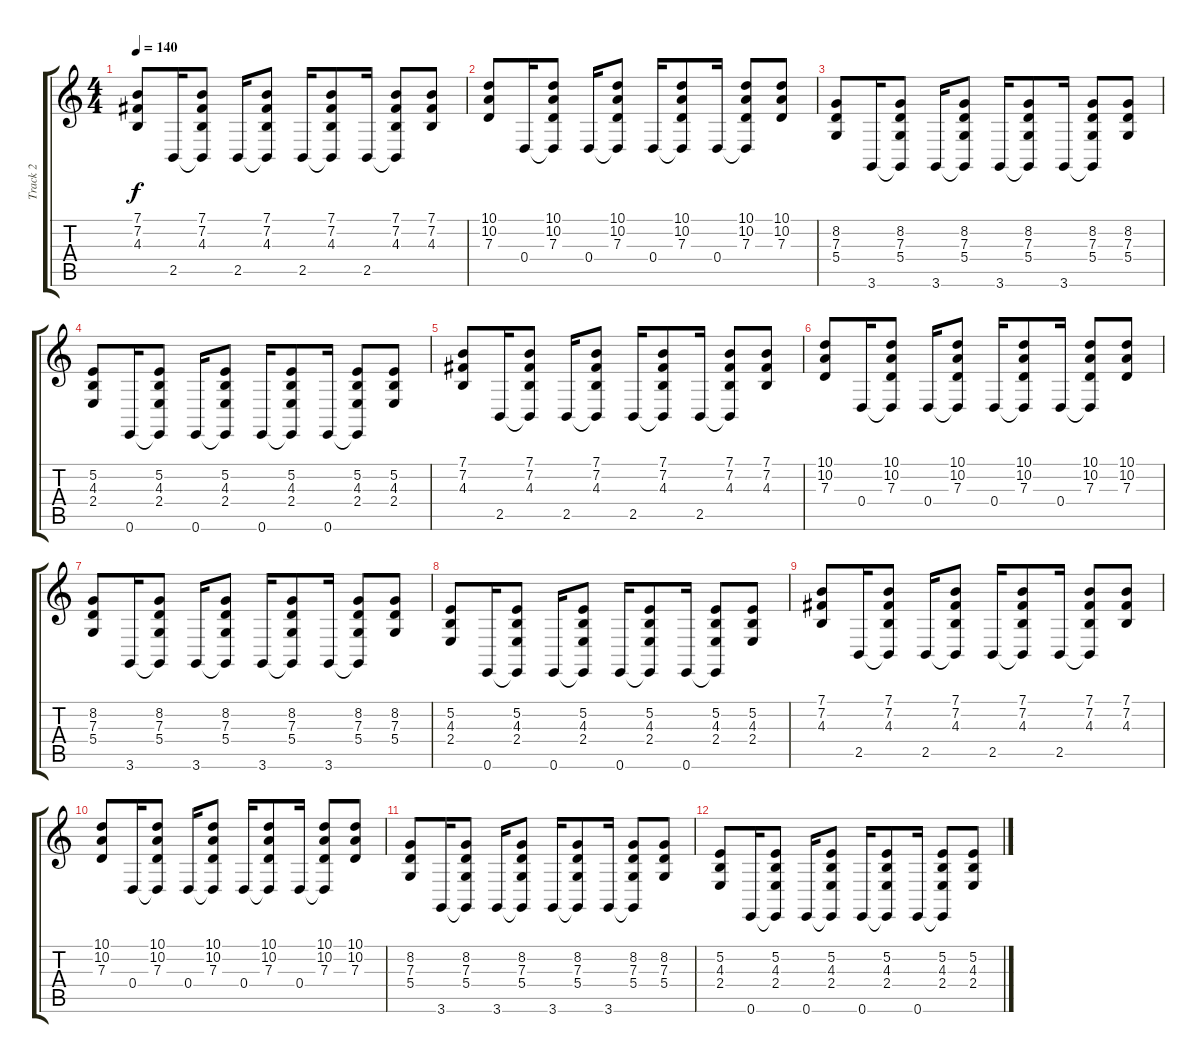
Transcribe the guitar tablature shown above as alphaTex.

\track ("Track 2" "Track 2") {instrument acousticgrandpiano}
\staff {score tabs}
\tuning (E4 B3 G3 D3 A2 E2) {hide}
\ts (4 4)
\tempo 140
\clef g2
\ks c
(7.1 7.2 4.3).8{dy f} 2.5.16 (7.1 7.2 4.3 2.5{t}).8 2.5.16 (7.1 7.2 4.3 2.5{t}).8 2.5.16 (7.1 7.2 4.3 2.5{t}).8 2.5.16 (7.1 7.2 4.3 2.5{t}).8 (7.1 7.2 4.3).8 |
(10.1 10.2 7.3).8 0.4.16 (10.1 10.2 7.3 0.4{t}).8 0.4.16 (10.1 10.2 7.3 0.4{t}).8 0.4.16 (10.1 10.2 7.3 0.4{t}).8 0.4.16 (10.1 10.2 7.3 0.4{t}).8 (10.1 10.2 7.3).8 |
(8.2 7.3 5.4).8 3.6.16 (8.2 7.3 5.4 3.6{t}).8 3.6.16 (8.2 7.3 5.4 3.6{t}).8 3.6.16 (8.2 7.3 5.4 3.6{t}).8 3.6.16 (8.2 7.3 5.4 3.6{t}).8 (8.2 7.3 5.4).8 |
(5.2 4.3 2.4).8 0.6.16 (5.2 4.3 2.4 0.6{t}).8 0.6.16 (5.2 4.3 2.4 0.6{t}).8 0.6.16 (5.2 4.3 2.4 0.6{t}).8 0.6.16 (5.2 4.3 2.4 0.6{t}).8 (5.2 4.3 2.4).8 |
(7.1 7.2 4.3).8 2.5.16 (7.1 7.2 4.3 2.5{t}).8 2.5.16 (7.1 7.2 4.3 2.5{t}).8 2.5.16 (7.1 7.2 4.3 2.5{t}).8 2.5.16 (7.1 7.2 4.3 2.5{t}).8 (7.1 7.2 4.3).8 |
(10.1 10.2 7.3).8 0.4.16 (10.1 10.2 7.3 0.4{t}).8 0.4.16 (10.1 10.2 7.3 0.4{t}).8 0.4.16 (10.1 10.2 7.3 0.4{t}).8 0.4.16 (10.1 10.2 7.3 0.4{t}).8 (10.1 10.2 7.3).8 |
(8.2 7.3 5.4).8 3.6.16 (8.2 7.3 5.4 3.6{t}).8 3.6.16 (8.2 7.3 5.4 3.6{t}).8 3.6.16 (8.2 7.3 5.4 3.6{t}).8 3.6.16 (8.2 7.3 5.4 3.6{t}).8 (8.2 7.3 5.4).8 |
(5.2 4.3 2.4).8 0.6.16 (5.2 4.3 2.4 0.6{t}).8 0.6.16 (5.2 4.3 2.4 0.6{t}).8 0.6.16 (5.2 4.3 2.4 0.6{t}).8 0.6.16 (5.2 4.3 2.4 0.6{t}).8 (5.2 4.3 2.4).8 |
(7.1 7.2 4.3).8 2.5.16 (7.1 7.2 4.3 2.5{t}).8 2.5.16 (7.1 7.2 4.3 2.5{t}).8 2.5.16 (7.1 7.2 4.3 2.5{t}).8 2.5.16 (7.1 7.2 4.3 2.5{t}).8 (7.1 7.2 4.3).8 |
(10.1 10.2 7.3).8 0.4.16 (10.1 10.2 7.3 0.4{t}).8 0.4.16 (10.1 10.2 7.3 0.4{t}).8 0.4.16 (10.1 10.2 7.3 0.4{t}).8 0.4.16 (10.1 10.2 7.3 0.4{t}).8 (10.1 10.2 7.3).8 |
(8.2 7.3 5.4).8 3.6.16 (8.2 7.3 5.4 3.6{t}).8 3.6.16 (8.2 7.3 5.4 3.6{t}).8 3.6.16 (8.2 7.3 5.4 3.6{t}).8 3.6.16 (8.2 7.3 5.4 3.6{t}).8 (8.2 7.3 5.4).8 |
(5.2 4.3 2.4).8 0.6.16 (5.2 4.3 2.4 0.6{t}).8 0.6.16 (5.2 4.3 2.4 0.6{t}).8 0.6.16 (5.2 4.3 2.4 0.6{t}).8 0.6.16 (5.2 4.3 2.4 0.6{t}).8 (5.2 4.3 2.4).8
